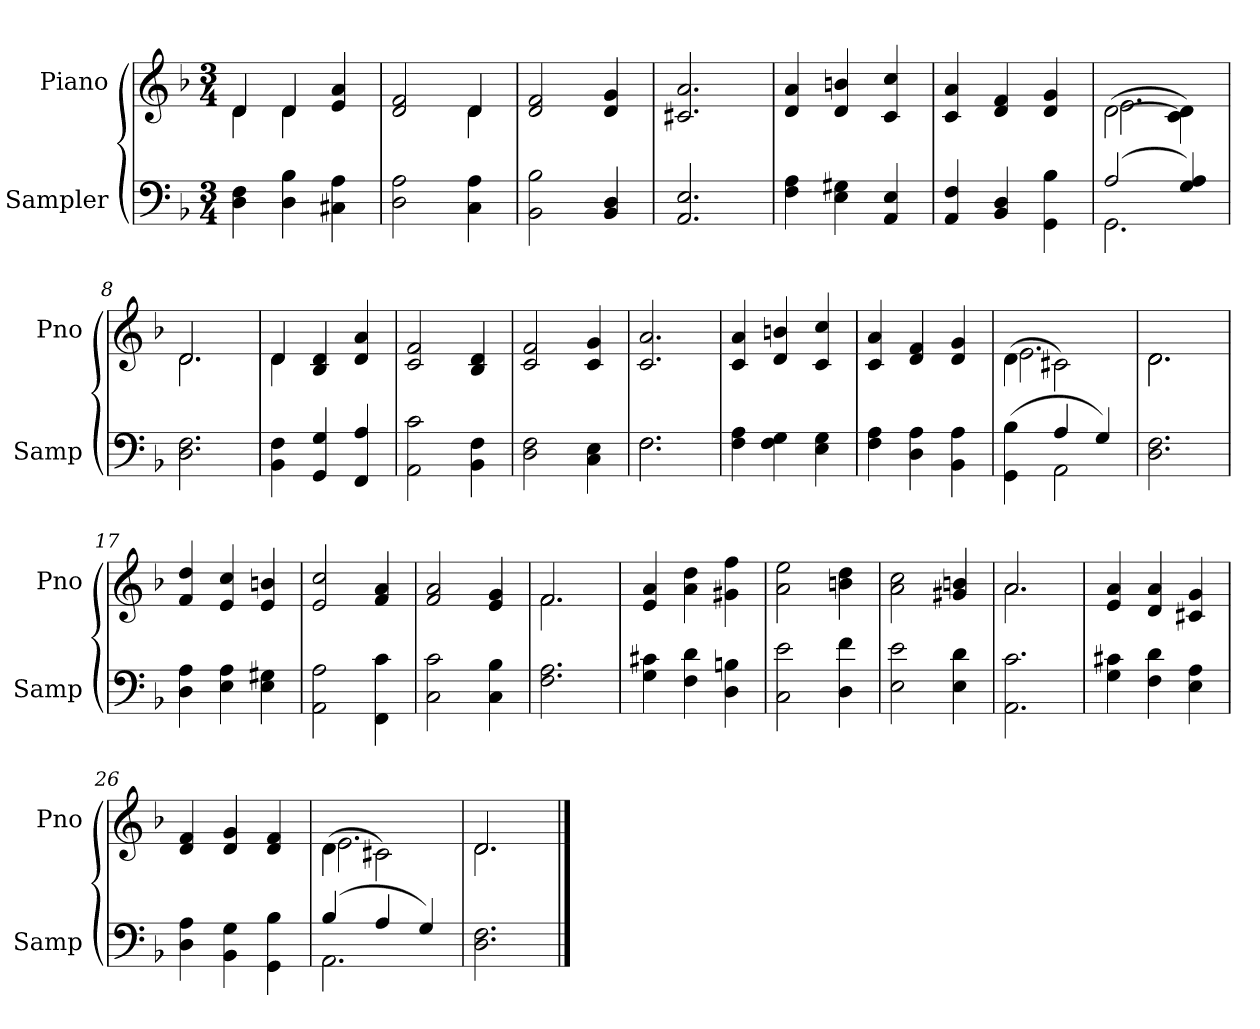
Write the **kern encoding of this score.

**kern	**kern
*part2	*part1
*staff2	*staff1
*I"Sampler	*I"Piano
*I'Samp	*I'Pno
*clefF4	*clefG2
*k[b-]	*k[b-]
*F:	*F:
*M3/4	*M3/4
=1	=1
*	*^
4D\ 4F\	4d/	4d
4D\ 4B-\	4d/	4d
4C#X\ 4A\	4e/ 4a/	4ryy
=2	=2	=2
2D\ 2A\	2d/ 2f/	2ryy
4C\ 4A\	4d/	4d
*	*v	*v
=3	=3
2BB-\ 2B-\	2d/ 2f/
4BB-/ 4D/	4d/ 4g/
=4	=4
2.AA/ 2.E/	2.c#X/ 2.a/
=5	=5
4F\ 4A\	4d/ 4a/
4E\ 4G#X\	4d/ 4bn/
4AA/ 4E/	4c/ 4cc/
=6	=6
4AA/ 4F/	4c/ 4a/
4BB-/ 4D/	4d/ 4f/
4GG\ 4B-\	4d/ 4g/
=7	=7
*^	*^
(2A/	2.GG	([2d\	2.e
4G/ 4A/)	.	4c\ 4d\])	.
*v	*v	*	*
=8	=8	=8
2.D\ 2.F\	2.d/	2.d
=9	=9	=9
4BB-\ 4F\	4d/	4d
4GG/ 4G/	4B-/ 4d/	2ryy
4FF/ 4A/	4d/ 4a/	.
*	*v	*v
=10	=10
2AA\ 2c\	2c/ 2f/
4BB-\ 4F\	4B-/ 4d/
=11	=11
2D\ 2F\	2c/ 2f/
4C\ 4E\	4c 4g
=12	=12
*^	*
2.F\	2.F	2.c/ 2.a/
*v	*v	*
=13	=13
4F\ 4A\	4c/ 4a/
4F\ 4G\	4d/ 4bn/
4E\ 4G\	4c/ 4cc/
=14	=14
4F\ 4A\	4c/ 4a/
4D\ 4A\	4d/ 4f/
4BB-\ 4A\	4d/ 4g/
=15	=15
*^	*^
(4GG\ 4B-\	4ryy	(4d\	2.e
4A/	2AA	2c#X\)	.
4G/)	.	.	.
*v	*v	*	*
=16	=16	=16
2.D\ 2.F\	2.d\	2.d
*	*v	*v
=17	=17
4D\ 4A\	4f/ 4dd/
4E\ 4A\	4e/ 4cc/
4E\ 4G#X\	4e/ 4bn/
=18	=18
2AA\ 2A\	2e/ 2cc/
4FF\ 4c\	4f/ 4a/
=19	=19
2C\ 2c\	2f/ 2a/
4C\ 4B-\	4e/ 4g/
=20	=20
*	*^
2.F\ 2.A\	2.f/	2.f
*	*v	*v
=21	=21
4G\ 4c#X\	4e/ 4a/
4F\ 4d\	4a\ 4dd\
4D\ 4Bn\	4g#X\ 4ff\
=22	=22
2C\ 2e\	2a\ 2ee\
4D\ 4f\	4bn\ 4dd\
=23	=23
2E\ 2e\	2a\ 2cc\
4E\ 4d\	4g#X/ 4bn/
=24	=24
*	*^
2.AA\ 2.c\	2.a/	2.a
*	*v	*v
=25	=25
4G\ 4c#X\	4e/ 4a/
4F\ 4d\	4d/ 4a/
4E\ 4A\	4c#X/ 4g/
=26	=26
4D\ 4A\	4d/ 4f/
4BB-\ 4G\	4d/ 4g/
4GG\ 4B-\	4d/ 4f/
=27	=27
*^	*^
(4B-/	2.AA	(4d\	2.e
4A/	.	2c#X\)	.
4G/)	.	.	.
*v	*v	*	*
=28	=28	=28
2.D\ 2.F\	2.d/	2.d
*	*v	*v
==	==
*-	*-
